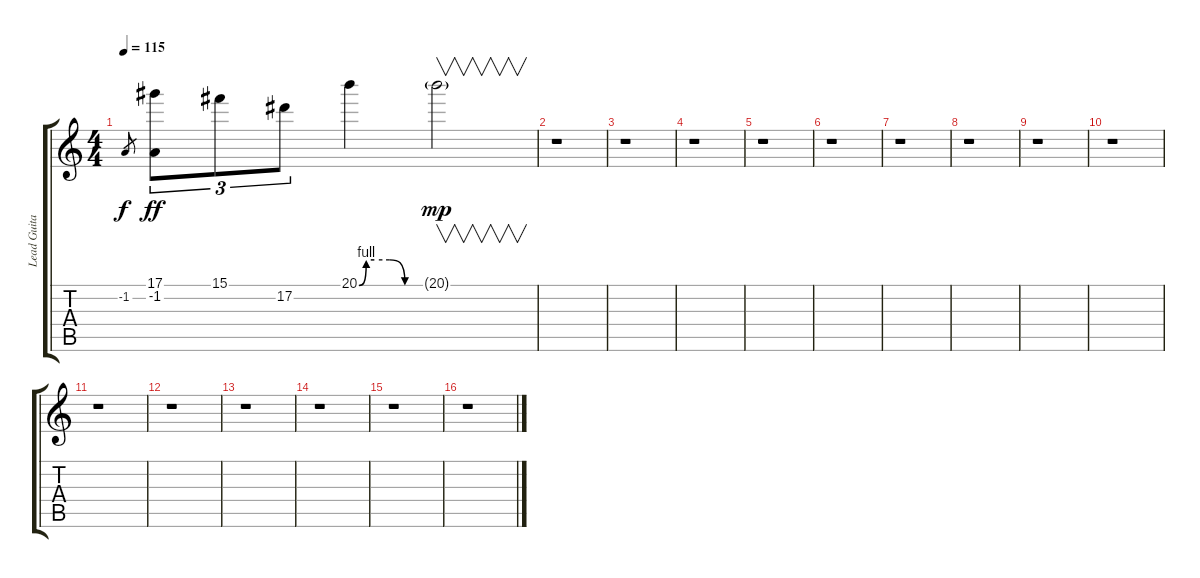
\track ("Lead Guitar" "Lead Guita") {instrument overdrivenguitar}
\staff {score tabs}
\tuning (Eb4 Bb3 Gb3 Db3 Ab2 Eb2) {hide}
\ts (4 4)
\tempo 115
\clef g2
\ks c
-1.2.8{gr dy f} (17.1 -1.2).8{tu (3 2) dy ff} 15.1.8{tu (3 2)} 17.2.8{tu (3 2)} 20.1{be (custom 0 0 7 4 15 4 30 4 45 0 60 0)}.4 20.1{g}.2{v dy mp} |
r.1 |
r.1 |
r.1 |
r.1 |
r.1 |
r.1 |
r.1 |
r.1 |
r.1 |
r.1 |
r.1 |
r.1 |
r.1 |
r.1 |
r.1
